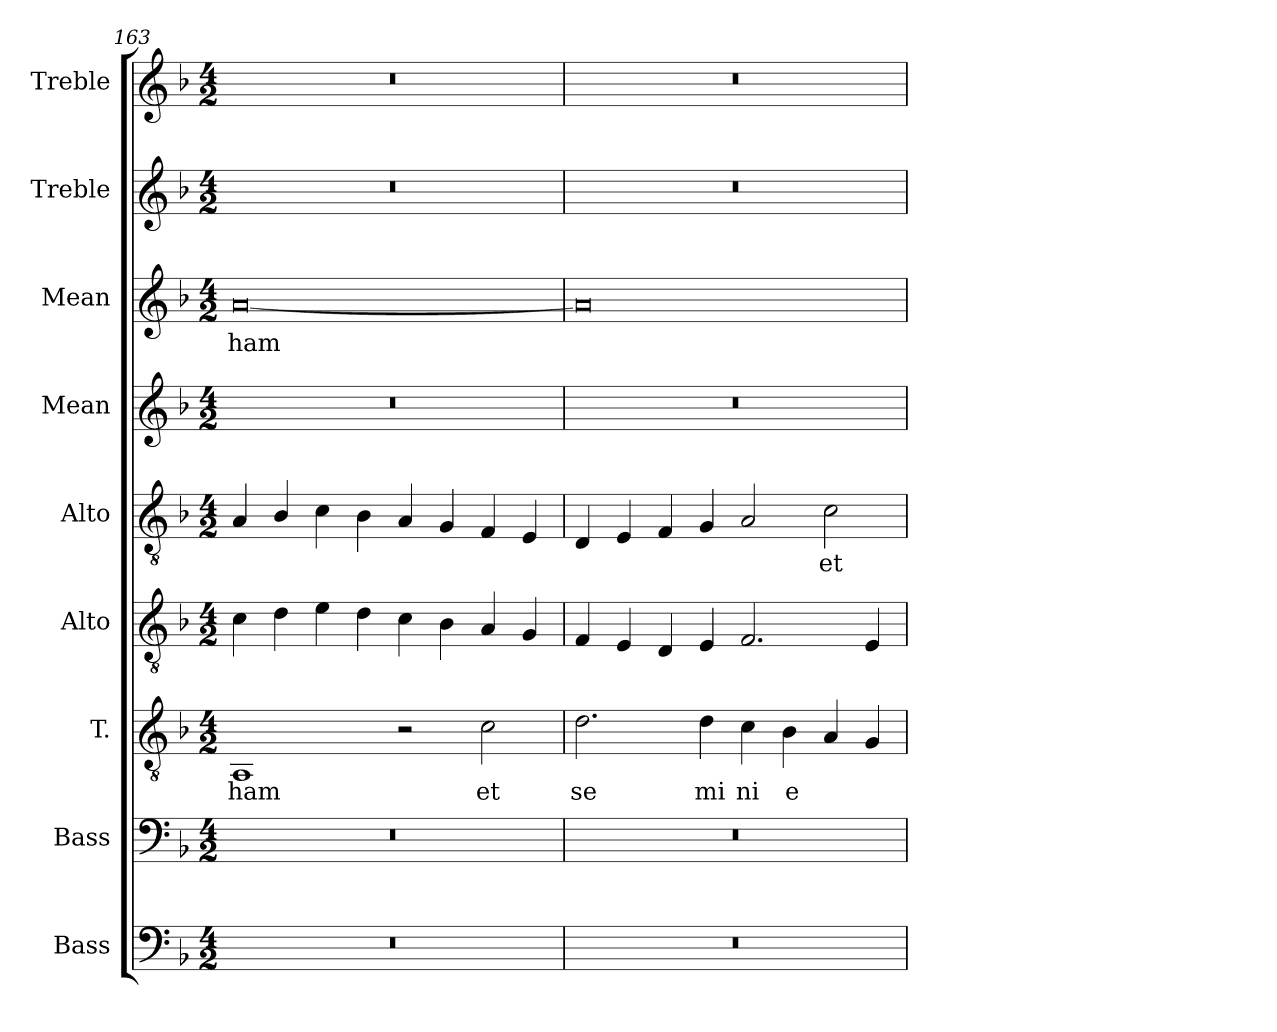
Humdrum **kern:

**kern	**kern	**kern	**text	**kern	**kern	**text	**kern	**kern	**text	**kern	**kern
*part9	*part8	*part7	*part7	*part6	*part5	*part5	*part4	*part3	*part3	*part2	*part1
*staff9	*staff8	*staff7	*staff7	*staff6	*staff5	*staff5	*staff4	*staff3	*staff3	*staff2	*staff1
*I"Bass	*I"Bass	*I"T.	*	*I"Alto	*I"Alto	*	*I"Mean	*I"Mean	*	*I"Treble	*I"Treble
*I'B.	*I'B.	*I'T.	*	*I'A2.	*I'A1.	*	*I'M.	*I'M.	*	*I'Tr.	*I'Tr.
*clefF4	*clefF4	*clefGv2	*	*clefGv2	*clefGv2	*	*clefG2	*clefG2	*	*clefG2	*clefG2
*	*	*ITrd7c12	*	*ITrd7c12	*ITrd7c12	*	*	*	*	*	*
*k[b-]	*k[b-]	*k[b-]	*	*k[b-]	*k[b-]	*	*k[b-]	*k[b-]	*	*k[b-]	*k[b-]
*F:	*F:	*F:	*	*F:	*F:	*	*F:	*F:	*	*F:	*F:
*M4/2	*M4/2	*M4/2	*	*M4/2	*M4/2	*	*M4/2	*M4/2	*	*M4/2	*M4/2
=163	=163	=163	=163	=163	=163	=163	=163	=163	=163	=163	=163
!LO:N:vis=1	!LO:N:vis=1	!	!	!	!	!	!	!	!	!	!
!	!	!	!LO:LY:b:color=#000000	!	!	!	!LO:N:vis=1	!	!	!	!
!	!	!	!	!	!	!	!	!	!LO:LY:b:color=#000000	!LO:N:vis=1	!LO:N:vis=1
0r	0r	1AAAi	ham	4Ci\	4AAi/	.	0r	[<0ai	ham	0r	0r
.	.	.	.	4Di\	4BB-i/	.	.	.	.	.	.
.	.	.	.	4Ei\	4Ci\	.	.	.	.	.	.
.	.	.	.	4Di\	4BB-i\	.	.	.	.	.	.
.	.	2r	.	4Ci\	4AAi/	.	.	.	.	.	.
.	.	.	.	4BB-i\	4GGi/	.	.	.	.	.	.
!	!	!	!LO:LY:b:color=#000000	!	!	!	!	!	!	!	!
.	.	2Ci\	et	4AAi/	4FFi/	.	.	.	.	.	.
.	.	.	.	4GGi/	4EEi/	.	.	.	.	.	.
=164	=164	=164	=164	=164	=164	=164	=164	=164	=164	=164	=164
!LO:N:vis=1	!LO:N:vis=1	!	!	!	!	!	!	!	!	!	!
!	!	!	!LO:LY:b:color=#000000	!	!	!	!LO:N:vis=1	!	!	!LO:N:vis=1	!LO:N:vis=1
0r	0r	2.Di\	se	4FFi/	4DDi/	.	0r	0ai]	.	0r	0r
.	.	.	.	4EEi/	4EEi/	.	.	.	.	.	.
.	.	.	.	4DDi/	4FFi/	.	.	.	.	.	.
!	!	!	!LO:LY:b:color=#000000	!	!	!	!	!	!	!	!
.	.	4Di\	mi	4EEi/	4GGi/	.	.	.	.	.	.
!	!	!	!LO:LY:b:color=#000000	!	!	!	!	!	!	!	!
.	.	4Ci\	ni	2.FFi/	2AAi/	.	.	.	.	.	.
!	!	!	!LO:LY:b:color=#000000	!	!	!	!	!	!	!	!
.	.	4BB-i\	e	.	.	.	.	.	.	.	.
!	!	!	!	!	!	!LO:LY:b:color=#000000	!	!	!	!	!
.	.	4AAi/	.	.	2Ci\	et	.	.	.	.	.
.	.	4GGi/	.	4EEi/	.	.	.	.	.	.	.
=	=	=	=	=	=	=	=	=	=	=	=
*-	*-	*-	*-	*-	*-	*-	*-	*-	*-	*-	*-
